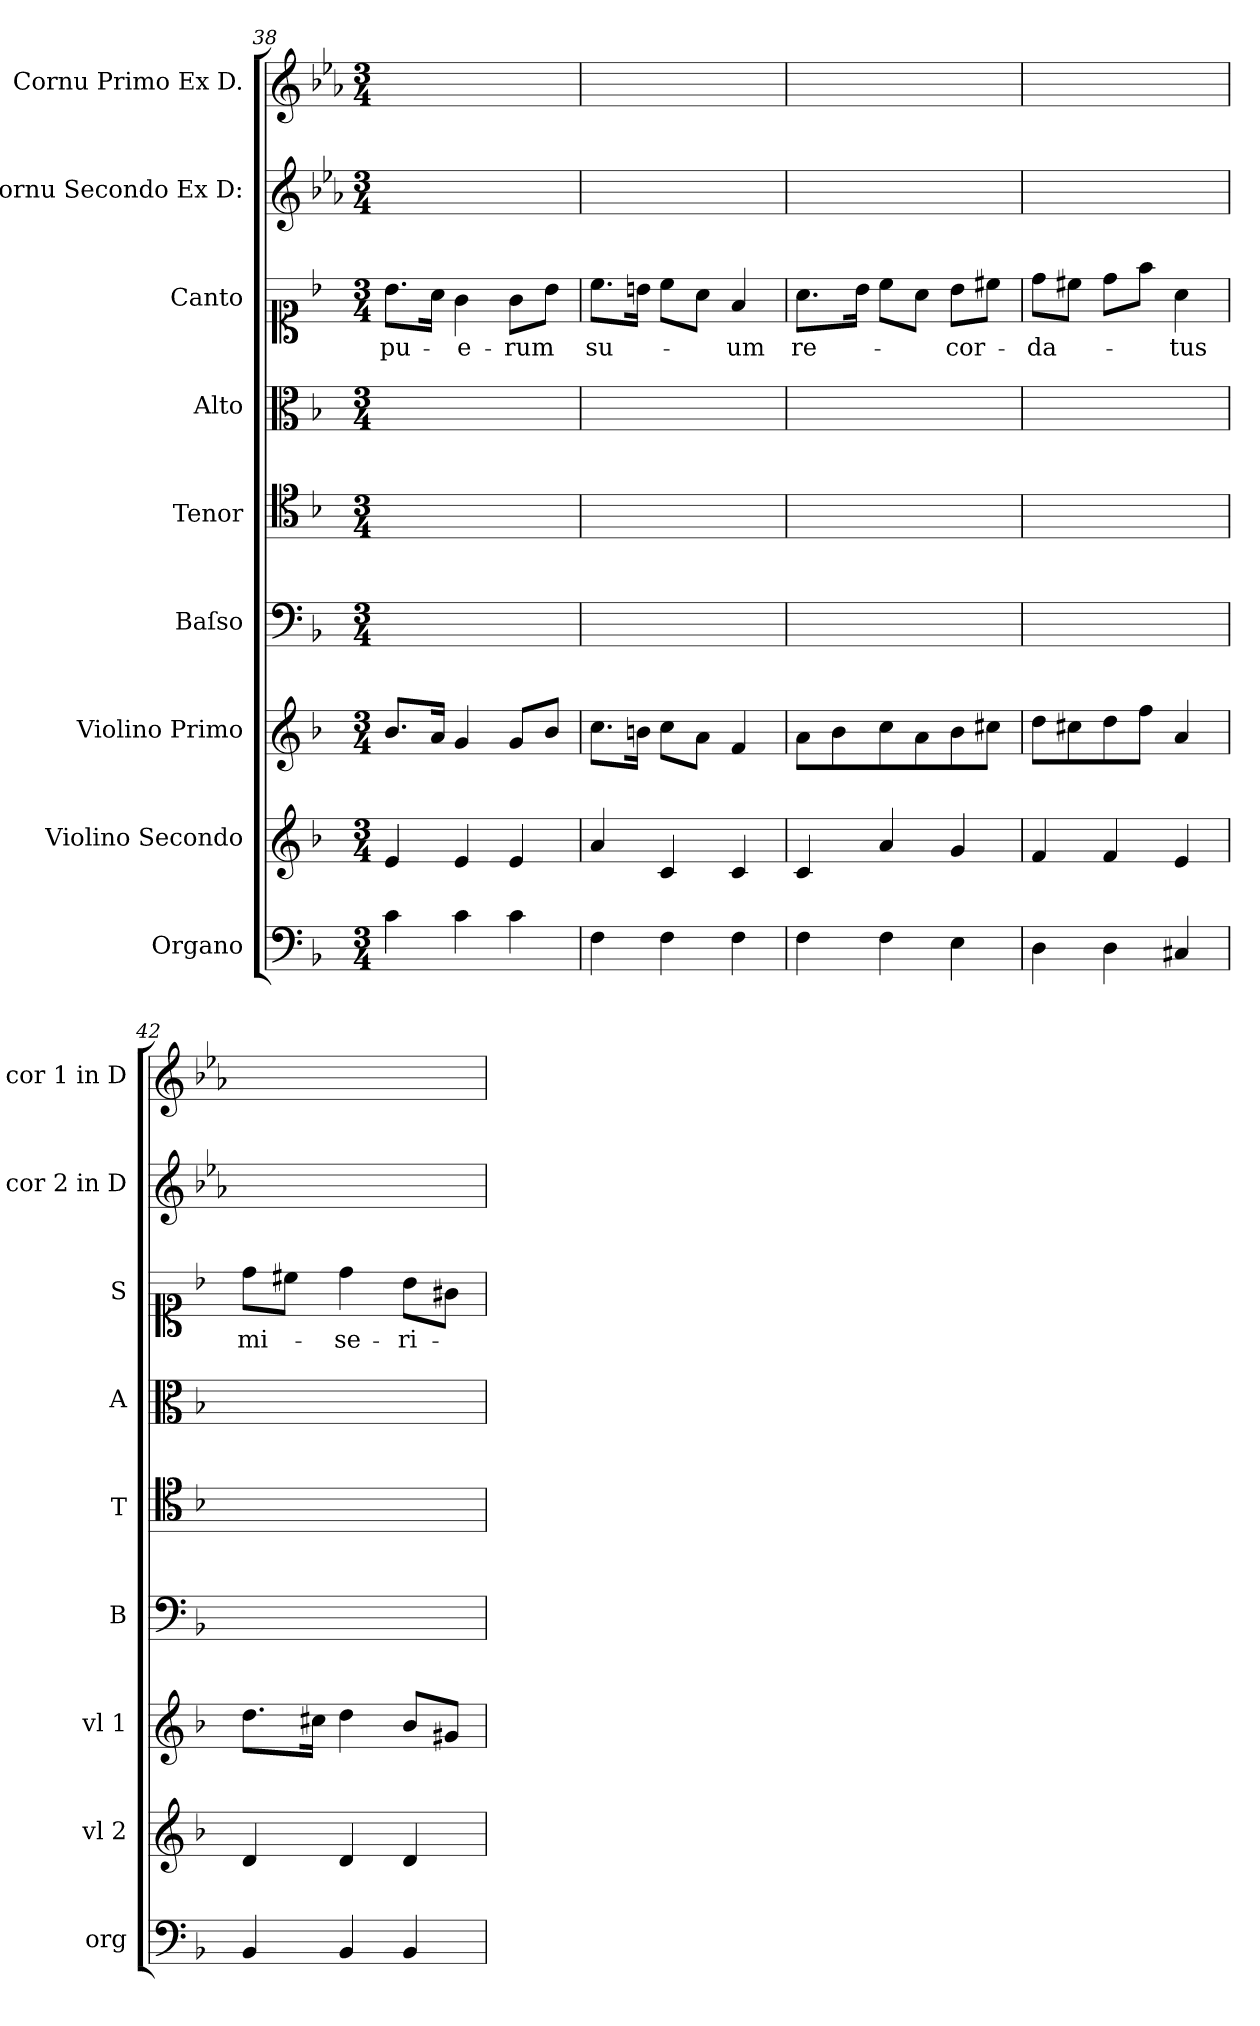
**kern	**kern	**kern	**kern	**kern	**kern	**kern	**text	**kern	**kern
*part9	*part8	*part7	*part6	*part5	*part4	*part3	*part3	*part2	*part1
*staff9	*staff8	*staff7	*staff6	*staff5	*staff4	*staff3	*staff3	*staff2	*staff1
*I"Organo	*I"Violino Secondo	*I"Violino Primo	*I"Baſso	*I"Tenor	*I"Alto	*I"Canto	*	*I"Cornu Secondo Ex D:	*I"Cornu Primo Ex D.
*I'org	*I'vl 2	*I'vl 1	*I'B	*I'T	*I'A	*I'S	*	*I'cor 2 in D	*I'cor 1 in D
*clefF4	*clefG2	*clefG2	*clefF4	*clefC4	*clefC3	*clefC1	*	*clefG2	*clefG2
*	*	*	*	*	*	*	*	*ITrd-1c-2	*ITrd-1c-2
*k[b-]	*k[b-]	*k[b-]	*k[b-]	*k[b-]	*k[b-]	*k[b-]	*	*k[b-]	*k[b-]
*d:	*d:	*d:	*d:	*d:	*d:	*d:	*	*d:	*d:
*M3/4	*M3/4	*M3/4	*M3/4	*M3/4	*M3/4	*M3/4	*	*M3/4	*M3/4
=38	=38	=38	=38	=38	=38	=38	=38	=38	=38
4c\	4e/	8.b-/L	2.ryy	2.ryy	2.ryy	8.b-\L	pu-	2.ryy	2.ryy
.	.	16a/Jk	.	.	.	16a\Jk	.	.	.
4c\	4e/	4g/	.	.	.	4g\	-e-	.	.
4c\	4e/	8g/L	.	.	.	8g\L	-rum	.	.
.	.	8b-/J	.	.	.	8b-\J	.	.	.
=39	=39	=39	=39	=39	=39	=39	=39	=39	=39
4F\	4a/	8.cc\L	2.ryy	2.ryy	2.ryy	8.cc\L	su-	2.ryy	2.ryy
.	.	16bn\Jk	.	.	.	16bn\Jk	.	.	.
4F\	4c/	8cc\L	.	.	.	8cc\L	.	.	.
.	.	8a\J	.	.	.	8a\J	.	.	.
4F\	4c/	4f/	.	.	.	4f/	-um	.	.
=40	=40	=40	=40	=40	=40	=40	=40	=40	=40
4F\	4c/	8a\L	2.ryy	2.ryy	2.ryy	8.a\L	re-	2.ryy	2.ryy
.	.	8b-\	.	.	.	.	.	.	.
.	.	.	.	.	.	16b-\Jk	.	.	.
4F\	4a/	8cc\	.	.	.	8cc\L	.	.	.
.	.	8a\	.	.	.	8a\J	.	.	.
4E\	4g/	8b-\	.	.	.	8b-\L	-cor-	.	.
.	.	8cc#X\J	.	.	.	8cc#X\J	.	.	.
=41	=41	=41	=41	=41	=41	=41	=41	=41	=41
4D\	4f/	8dd\L	2.ryy	2.ryy	2.ryy	8dd\L	-da-	2.ryy	2.ryy
.	.	8cc#X\	.	.	.	8cc#X\J	.	.	.
4D\	4f/	8dd\	.	.	.	8dd\L	.	.	.
.	.	8ff\J	.	.	.	8ff\J	.	.	.
4C#X/	4e/	4a/	.	.	.	4a\	-tus	.	.
=42	=42	=42	=42	=42	=42	=42	=42	=42	=42
4BB-/	4d/	8.dd\L	2.ryy	2.ryy	2.ryy	8dd\L	mi-	2.ryy	2.ryy
.	.	.	.	.	.	8cc#X\J	.	.	.
.	.	16cc#X\Jk	.	.	.	.	.	.	.
4BB-/	4d/	4dd\	.	.	.	4dd\	-se-	.	.
4BB-/	4d/	8b-/L	.	.	.	8b-\L	-ri-	.	.
.	.	8g#X/J	.	.	.	8g#X\J	.	.	.
=	=	=	=	=	=	=	=	=	=
*-	*-	*-	*-	*-	*-	*-	*-	*-	*-
